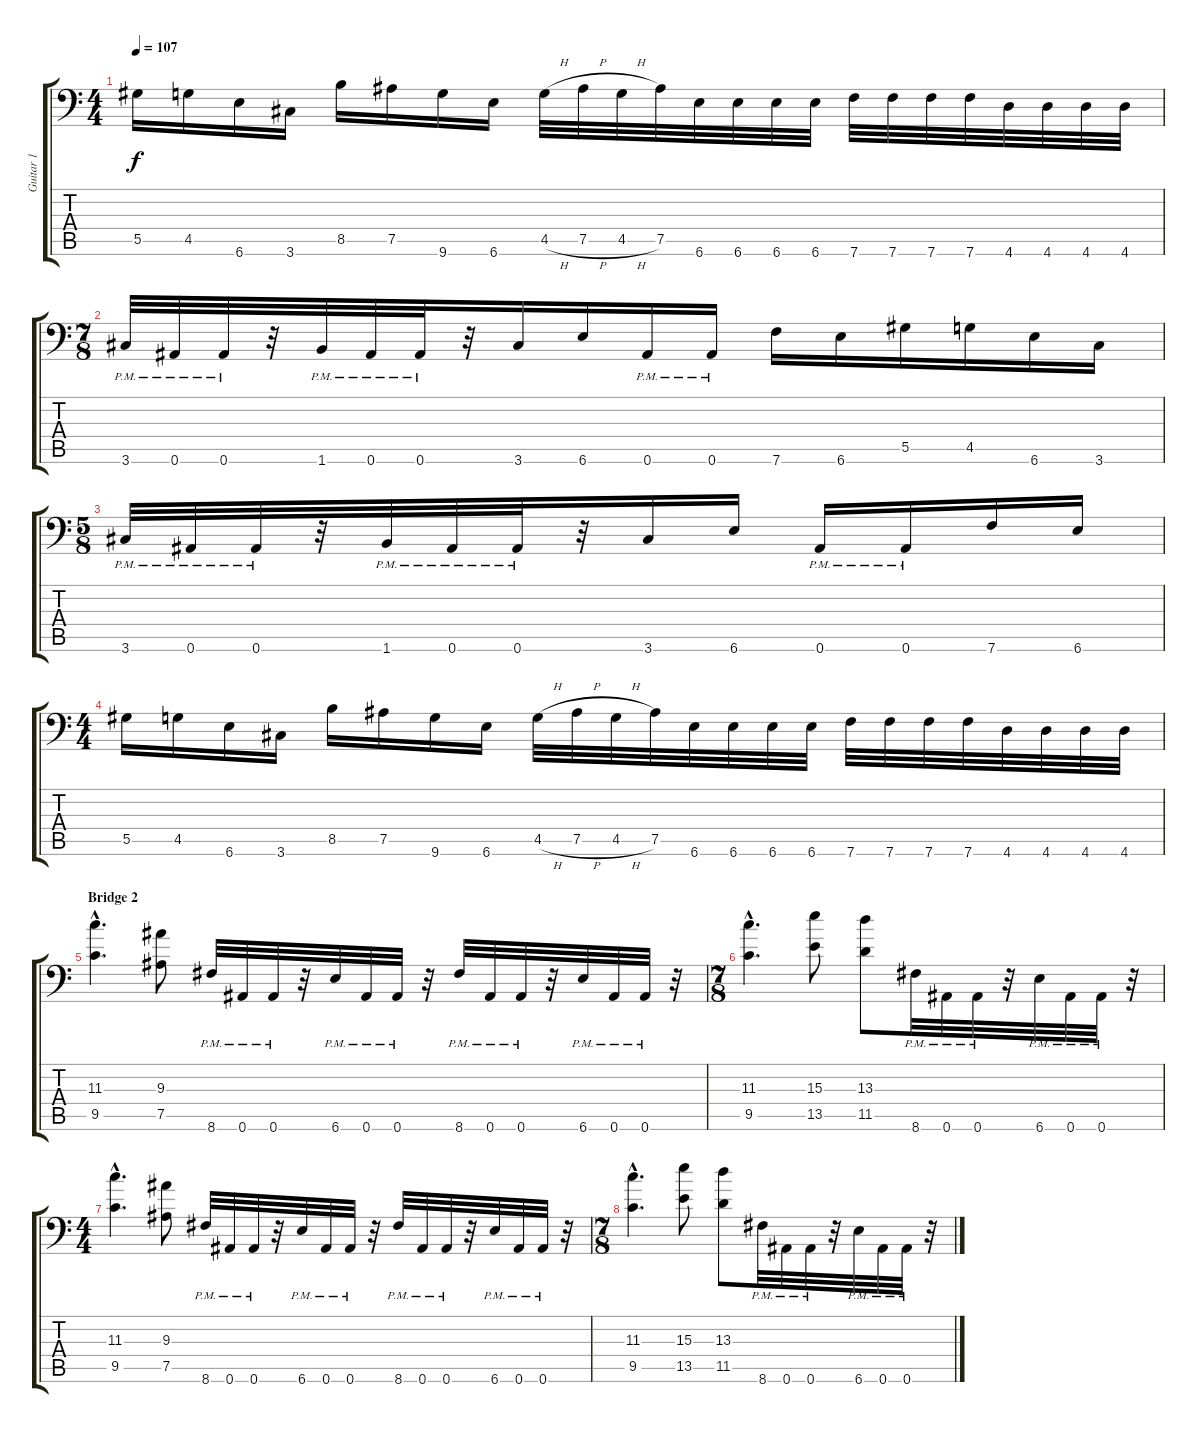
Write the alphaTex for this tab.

\track ("Guitar 1" "Guitar 1") {instrument distortionguitar}
\staff {score tabs}
\tuning (Bb3 F3 Db3 Ab2 Eb2 Bb1) {hide}
\ts (4 4)
\tempo 107
\clef f4
\ks c
5.5.16{dy f} 4.5.16 6.6.16 3.6.16 8.5.16 7.5.16 9.6.16 6.6.16 4.5{h}.32 7.5{h}.32 4.5{h}.32 7.5.32 6.6.32 6.6.32 6.6.32 6.6.32 7.6.32 7.6.32 7.6.32 7.6.32 4.6.32 4.6.32 4.6.32 4.6.32 |
\ts (7 8)
3.6{pm}.32 0.6{pm}.32 0.6{pm}.32 r.32 1.6{pm}.32 0.6{pm}.32 0.6{pm}.32 r.32 3.6.16 6.6.16 0.6{pm}.16 0.6{pm}.16 7.6.16 6.6.16 5.5.16 4.5.16 6.6.16 3.6.16 |
\ts (5 8)
3.6{pm}.32 0.6{pm}.32 0.6{pm}.32 r.32 1.6{pm}.32 0.6{pm}.32 0.6{pm}.32 r.32 3.6.16 6.6.16 0.6{pm}.16 0.6{pm}.16 7.6.16 6.6.16 |
\ts (4 4)
5.5.16 4.5.16 6.6.16 3.6.16 8.5.16 7.5.16 9.6.16 6.6.16 4.5{h}.32 7.5{h}.32 4.5{h}.32 7.5.32 6.6.32 6.6.32 6.6.32 6.6.32 7.6.32 7.6.32 7.6.32 7.6.32 4.6.32 4.6.32 4.6.32 4.6.32 |
\section ("" "Bridge 2")
(11.3{hac} 9.5{hac}).4{d} (9.3 7.5).8 8.6{pm}.32 0.6{pm}.32 0.6{pm}.32 r.32 6.6{pm}.32 0.6{pm}.32 0.6{pm}.32 r.32 8.6{pm}.32 0.6{pm}.32 0.6{pm}.32 r.32 6.6{pm}.32 0.6{pm}.32 0.6{pm}.32 r.32 |
\ts (7 8)
(11.3{hac} 9.5{hac}).4{d} (15.3 13.5).8 (13.3 11.5).8 8.6{pm}.32 0.6{pm}.32 0.6{pm}.32 r.32 6.6{pm}.32 0.6{pm}.32 0.6{pm}.32 r.32 |
\ts (4 4)
(11.3{hac} 9.5{hac}).4{d} (9.3 7.5).8 8.6{pm}.32 0.6{pm}.32 0.6{pm}.32 r.32 6.6{pm}.32 0.6{pm}.32 0.6{pm}.32 r.32 8.6{pm}.32 0.6{pm}.32 0.6{pm}.32 r.32 6.6{pm}.32 0.6{pm}.32 0.6{pm}.32 r.32 |
\ts (7 8)
(11.3{hac} 9.5{hac}).4{d} (15.3 13.5).8 (13.3 11.5).8 8.6{pm}.32 0.6{pm}.32 0.6{pm}.32 r.32 6.6{pm}.32 0.6{pm}.32 0.6{pm}.32 r.32
